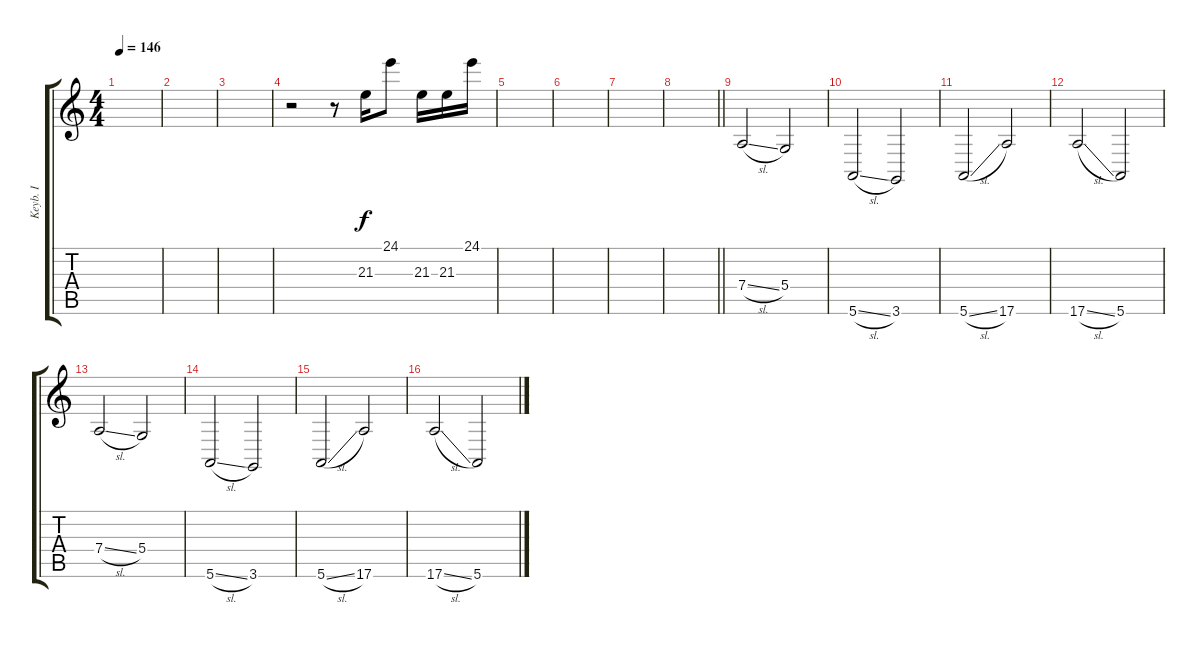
\track ("Keyb. I" "Keyb. I") {instrument rockorgan}
\staff {score tabs}
\tuning (E4 B3 G3 D3 A2 E2) {hide}
\ts (4 4)
\tempo 146
\clef g2
\ks c
|
|
|
r.2 r.8 21.3.16{balance 15} 24.1.8{balance 8} 21.3.16{balance 15} 21.3.16{balance 8} 24.1.16{balance 1} |
|
|
|
\barLineRight lightlight
|
7.4{sl}.2 5.4.2 |
5.6{sl}.2 3.6.2 |
5.6{sl}.2 17.6.2 |
17.6{sl}.2 5.6.2 |
7.4{sl}.2 5.4.2 |
5.6{sl}.2 3.6.2 |
5.6{sl}.2 17.6.2 |
17.6{sl}.2 5.6.2
